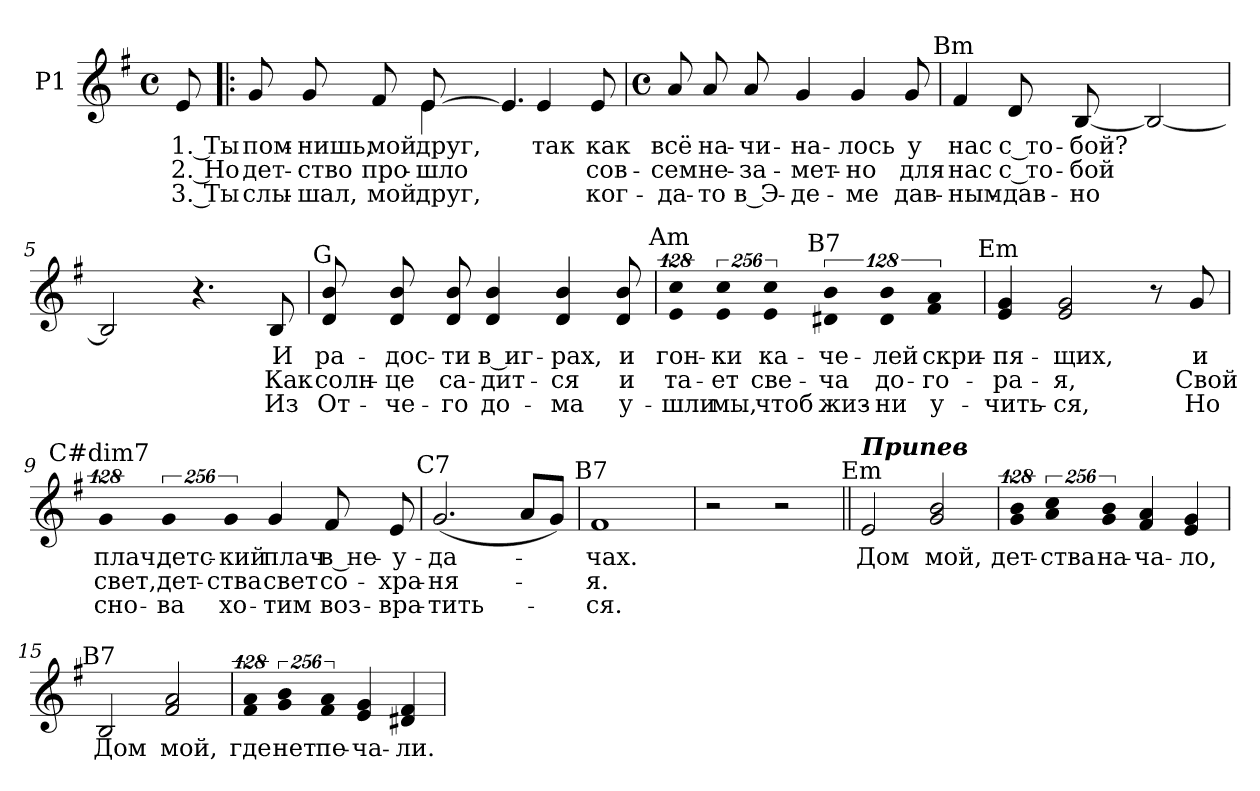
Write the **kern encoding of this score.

**kern	**text	**text	**text
*part1	*part1	*part1	*part1
*staff1	*staff1	*staff1	*staff1
*I"P1	*	*	*
!!LO:PB:g=z
*clefG2	*	*	*
*k[f#]	*	*	*
*e:	*	*	*
*M4/4	*	*	*
*met(c)	*	*	*
=1	=1	=1	=1
!	!LO:LY:b:color=#000000	!LO:LY:b:color=#000000	!LO:LY:b:color=#000000
8ei/	1. Ты	2. Но	3. Ты
=2!|:	=2!|:	=2!|:	=2!|:
!LO:TX:a:cj:t=Em	!	!	!
!	!LO:LY:b:color=#000000	!LO:LY:b:color=#000000	!LO:LY:b:color=#000000
*^	*	*	*
8gi/	4ryy	пом-	дет-	слы-
!	!	!LO:LY:b:color=#000000	!LO:LY:b:color=#000000	!LO:LY:b:color=#000000
8gi/	.	-нишь,	-ство	-шал,
!	!	!LO:LY:b:color=#000000	!LO:LY:b:color=#000000	!LO:LY:b:color=#000000
8f#i/	8ryy	мой	про-	мой
!	!	!LO:LY:b:color=#000000	!LO:LY:b:color=#000000	!LO:LY:b:color=#000000
[>8ei/	4ei\	друг,	-шло	друг,
4.ei/]	.	.	.	.
!	!	!LO:LY:b:color=#000000	!	!
.	4ei/	так	.	.
!	!	!LO:LY:b:color=#000000	!LO:LY:b:color=#000000	!LO:LY:b:color=#000000
8ei/	8ryy	как	сов-	ког-
*v	*v	*	*	*
=3	=3	=3	=3
*M4/4	*	*	*
*met(c)	*	*	*
*^	*	*	*
!LO:TX:a:cj:t=Am	!	!	!	!
!	!	!LO:LY:b:color=#000000	!LO:LY:b:color=#000000	!LO:LY:b:color=#000000
*v	*v	*	*	*
8ai/	всё	-сем	-да-
!	!LO:LY:b:color=#000000	!LO:LY:b:color=#000000	!LO:LY:b:color=#000000
8ai/	на-	не-	то
!	!LO:LY:b:color=#000000	!LO:LY:b:color=#000000	!LO:LY:b:color=#000000
8ai/	-чи-	-за-	в Э-
!	!LO:LY:b:color=#000000	!LO:LY:b:color=#000000	!LO:LY:b:color=#000000
4gi/	-на-	-мет-	-де-
!	!LO:LY:b:color=#000000	!LO:LY:b:color=#000000	!LO:LY:b:color=#000000
4gi/	-лось	-но	-ме
!	!LO:LY:b:color=#000000	!LO:LY:b:color=#000000	!LO:LY:b:color=#000000
8gi/	у	для	дав-
=4	=4	=4	=4
!LO:TX:a:cj:t=Bm	!	!	!
!	!LO:LY:b:color=#000000	!LO:LY:b:color=#000000	!LO:LY:b:color=#000000
4f#i/	нас	нас	-ным-
!	!LO:LY:b:color=#000000	!LO:LY:b:color=#000000	!LO:LY:b:color=#000000
8di/	с то-	с то-	дав-
!	!LO:LY:b:color=#000000	!LO:LY:b:color=#000000	!LO:LY:b:color=#000000
[<8Bi/	-бой?	-бой	-но
2Bi/_<	.	.	.
!!LO:LB:g=z
=5	=5	=5	=5
2Bi/]	.	.	.
4.r	.	.	.
!	!LO:LY:b:color=#000000	!LO:LY:b:color=#000000	!LO:LY:b:color=#000000
8Bi/	И	Как	Из
=6	=6	=6	=6
!LO:TX:a:cj:t=G	!	!	!
!	!LO:LY:b:color=#000000	!LO:LY:b:color=#000000	!LO:LY:b:color=#000000
8di/ 8bi	ра-	солн-	От-
!	!LO:LY:b:color=#000000	!LO:LY:b:color=#000000	!LO:LY:b:color=#000000
8di/ 8bi	-дос-	-це	-че-
!	!LO:LY:b:color=#000000	!LO:LY:b:color=#000000	!LO:LY:b:color=#000000
8di/ 8bi	-ти	са-	-го
!	!LO:LY:b:color=#000000	!LO:LY:b:color=#000000	!LO:LY:b:color=#000000
4di/ 4bi	в иг-	-дит-	до-
!	!LO:LY:b:color=#000000	!LO:LY:b:color=#000000	!LO:LY:b:color=#000000
4di/ 4bi	-рах,	-ся	-ма
!	!LO:LY:b:color=#000000	!LO:LY:b:color=#000000	!LO:LY:b:color=#000000
8di/ 8bi	и	и	у-
=7	=7	=7	=7
!LO:N:vis=4	!	!	!
!LO:TX:a:cj:t=Am	!	!	!
!	!LO:LY:b:color=#000000	!LO:LY:b:color=#000000	!LO:LY:b:color=#000000
512%85ei/ 512%85cci	гон-	та-	-шли
!LO:N:vis=4	!	!	!
!	!LO:LY:b:color=#000000	!LO:LY:b:color=#000000	!LO:LY:b:color=#000000
1024%171ei/ 1024%171cci	-ки	-ет	мы,
!LO:N:vis=4	!	!	!
!	!LO:LY:b:color=#000000	!LO:LY:b:color=#000000	!LO:LY:b:color=#000000
1024%171ei/ 1024%171cci	ка-	све-	чтоб
!LO:N:vis=4	!	!	!
!LO:TX:a:cj:t=B7	!	!	!
!	!LO:LY:b:color=#000000	!LO:LY:b:color=#000000	!LO:LY:b:color=#000000
512%85d#Xi/ 512%85bi	-че-	-ча	жиз-
!LO:N:vis=4	!	!	!
!	!LO:LY:b:color=#000000	!LO:LY:b:color=#000000	!LO:LY:b:color=#000000
1024%171d#i/ 1024%171bi	-лей	до-	-ни
!LO:N:vis=4	!	!	!
!	!LO:LY:b:color=#000000	!LO:LY:b:color=#000000	!LO:LY:b:color=#000000
1024%171f#i/ 1024%171ai	скри-	-го-	у-
=8	=8	=8	=8
!LO:TX:a:cj:t=Em	!	!	!
!	!LO:LY:b:color=#000000	!LO:LY:b:color=#000000	!LO:LY:b:color=#000000
4ei/ 4gi	-пя-	-ра-	-чить-
!	!LO:LY:b:color=#000000	!LO:LY:b:color=#000000	!LO:LY:b:color=#000000
2ei/ 2gi	-щих,	-я,	-ся,
8r	.	.	.
!	!LO:LY:b:color=#000000	!LO:LY:b:color=#000000	!LO:LY:b:color=#000000
8gi/	и	Свой	Но
!!LO:LB:g=z
=9	=9	=9	=9
!LO:N:vis=4	!	!	!
!LO:TX:a:cj:t=C#dim7	!	!	!
!	!LO:LY:b:color=#000000	!LO:LY:b:color=#000000	!LO:LY:b:color=#000000
512%85gi/	плач,	свет,	сно-
!LO:N:vis=4	!	!	!
!	!LO:LY:b:color=#000000	!LO:LY:b:color=#000000	!LO:LY:b:color=#000000
1024%171gi/	детс-	дет-	-ва
!LO:N:vis=4	!	!	!
!	!LO:LY:b:color=#000000	!LO:LY:b:color=#000000	!LO:LY:b:color=#000000
1024%171gi/	-кий	-ства	хо-
!	!LO:LY:b:color=#000000	!LO:LY:b:color=#000000	!LO:LY:b:color=#000000
4gi/	плач	свет	-тим
!	!LO:LY:b:color=#000000	!LO:LY:b:color=#000000	!LO:LY:b:color=#000000
8f#i/	в не-	со-	воз-
!	!LO:LY:b:color=#000000	!LO:LY:b:color=#000000	!LO:LY:b:color=#000000
8ei/	-у-	-хра-	-вра-
=10	=10	=10	=10
!LO:TX:a:cj:t=C7	!	!	!
!	!LO:LY:b:color=#000000	!LO:LY:b:color=#000000	!LO:LY:b:color=#000000
(2.gi/	-да-	-ня-	-тить-
8ai/L	.	.	.
8gi/J)	.	.	.
=11	=11	=11	=11
!LO:TX:a:cj:t=B7	!	!	!
!	!LO:LY:b:color=#000000	!LO:LY:b:color=#000000	!LO:LY:b:color=#000000
1f#i	-чах.	-я.	-ся.
=12	=12	=12	=12
2r	.	.	.
2r	.	.	.
=13||	=13||	=13||	=13||
!LO:TX:a:cj:t=Em	!	!	!
!LO:TX:a:Bi:t=Припев	!	!	!
!	!LO:LY:b:color=#000000	!	!
2ei/	Дом	.	.
!	!LO:LY:b:color=#000000	!	!
2gi/ 2bi	мой,	.	.
=14	=14	=14	=14
!LO:N:vis=4	!	!	!
!	!LO:LY:b:color=#000000	!	!
512%85gi/ 512%85bi	дет-	.	.
!LO:N:vis=4	!	!	!
!	!LO:LY:b:color=#000000	!	!
1024%171ai/ 1024%171cci	-ства	.	.
!LO:N:vis=4	!	!	!
!	!LO:LY:b:color=#000000	!	!
1024%171gi/ 1024%171bi	на-	.	.
!	!LO:LY:b:color=#000000	!	!
4f#i/ 4ai	-ча-	.	.
!	!LO:LY:b:color=#000000	!	!
4ei/ 4gi	-ло,	.	.
!!LO:LB:g=z
=15	=15	=15	=15
!LO:TX:a:cj:t=B7	!	!	!
!	!LO:LY:b:color=#000000	!	!
2Bi/	Дом	.	.
!	!LO:LY:b:color=#000000	!	!
2f#i/ 2ai	мой,	.	.
=16	=16	=16	=16
!LO:N:vis=4	!	!	!
!	!LO:LY:b:color=#000000	!	!
512%85f#i/ 512%85ai	где	.	.
!LO:N:vis=4	!	!	!
!	!LO:LY:b:color=#000000	!	!
1024%171gi/ 1024%171bi	нет	.	.
!LO:N:vis=4	!	!	!
!	!LO:LY:b:color=#000000	!	!
1024%171f#i/ 1024%171ai	пе-	.	.
!	!LO:LY:b:color=#000000	!	!
4ei/ 4gi	-ча-	.	.
!	!LO:LY:b:color=#000000	!	!
4d#Xi/ 4f#i	-ли.	.	.
=	=	=	=
*-	*-	*-	*-
